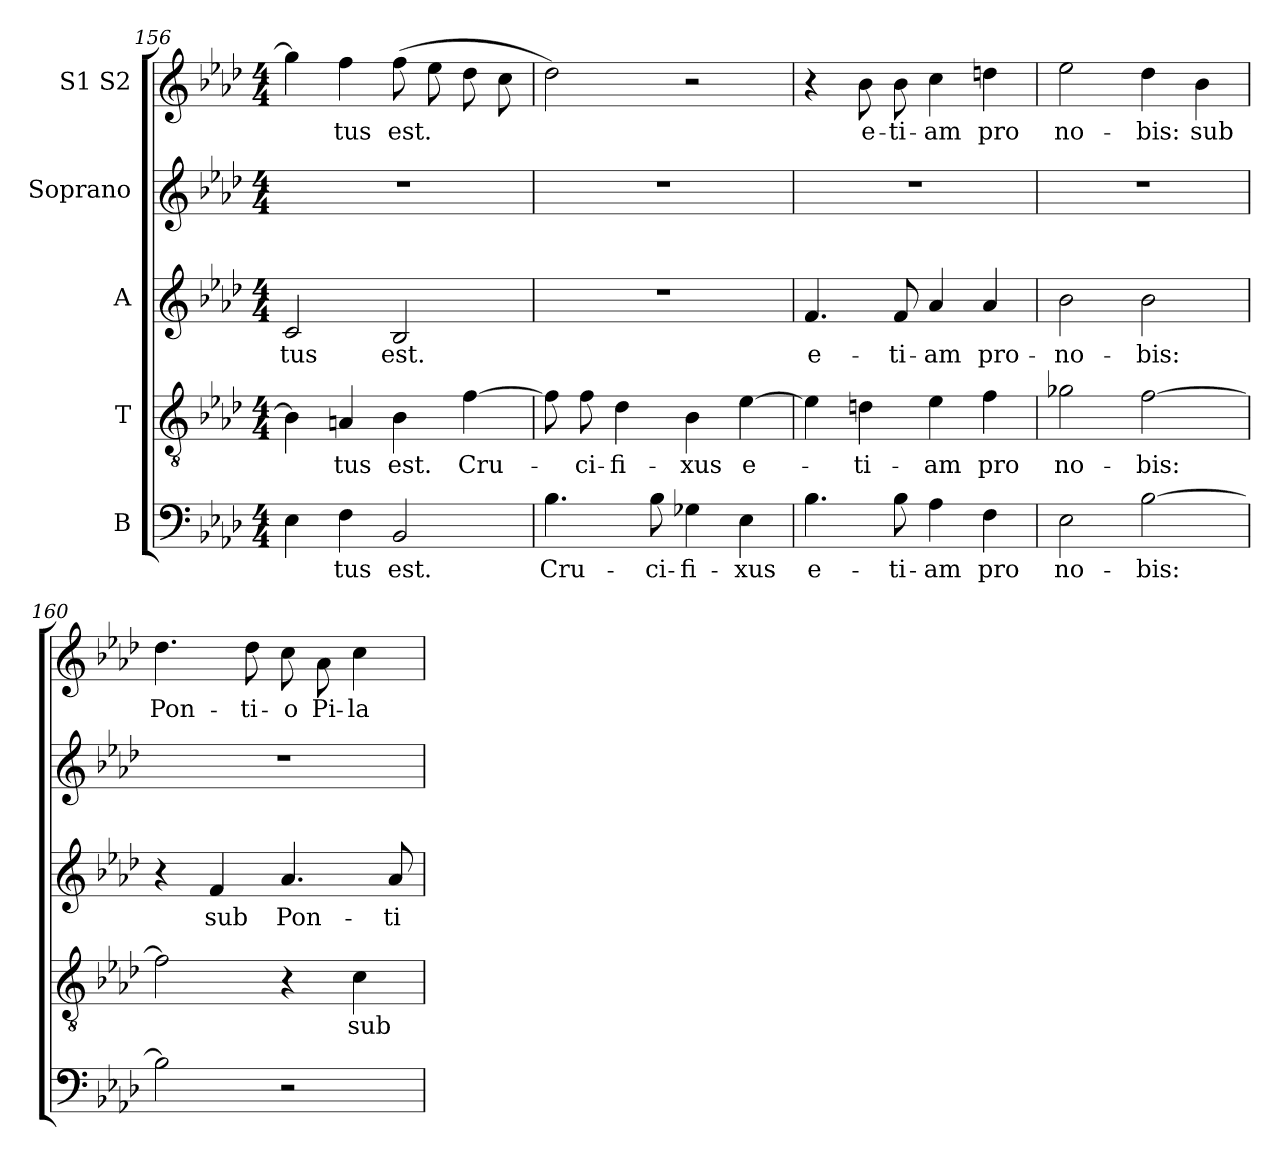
**kern	**text	**kern	**text	**kern	**text	**kern	**kern	**text
*part5	*part5	*part4	*part4	*part3	*part3	*part2	*part1	*part1
*staff5	*staff5	*staff4	*staff4	*staff3	*staff3	*staff2	*staff1	*staff1
*I"B	*	*I"T	*	*I"A	*	*I"Soprano	*I"S1 S2	*
*clefF4	*	*clefGv2	*	*clefG2	*	*clefG2	*clefG2	*
*	*	*ITrd7c12	*	*	*	*	*	*
*k[b-e-a-d-]	*	*k[b-e-a-d-]	*	*k[b-e-a-d-]	*	*k[b-e-a-d-]	*k[b-e-a-d-]	*
*f:	*	*f:	*	*f:	*	*f:	*f:	*
*M4/4	*	*M4/4	*	*M4/4	*	*M4/4	*M4/4	*
=156	=156	=156	=156	=156	=156	=156	=156	=156
!	!	!	!	!	!LO:LY:b:color=#000000	!	!	!
4E-i\	.	4BB-i\]	.	2ci/	-tus	1r	4gg-i\]	.
!	!LO:LY:b:color=#000000	!	!	!	!	!	!	!
!	!	!	!LO:LY:b:color=#000000	!	!	!	!	!
!	!	!	!	!	!	!	!	!LO:LY:b:color=#000000
4Fi\	-tus	4AAni/	-tus	.	.	.	4ffi\	-tus
!	!LO:LY:b:color=#000000	!	!	!	!	!	!	!
!	!	!	!LO:LY:b:color=#000000	!	!	!	!	!
!	!	!	!	!	!LO:LY:b:color=#000000	!	!	!
!	!	!	!	!	!	!	!	!LO:LY:b:color=#000000
2BB-i/	est.	4BB-i\	est.	2B-i/	est.	.	(8ffi\	est.
.	.	.	.	.	.	.	8ee-i\	.
!	!	!	!LO:LY:b:color=#000000	!	!	!	!	!
.	.	[4Fi\	Cru-	.	.	.	8dd-i\	.
.	.	.	.	.	.	.	8cci\	.
=157	=157	=157	=157	=157	=157	=157	=157	=157
!	!LO:LY:b:color=#000000	!	!	!	!	!	!	!
4.B-i\	Cru-	8Fi\]	.	1r	.	1r	2dd-i\)	.
!	!	!	!LO:LY:b:color=#000000	!	!	!	!	!
.	.	8Fi\	-ci-	.	.	.	.	.
!	!	!	!LO:LY:b:color=#000000	!	!	!	!	!
.	.	4D-i\	-fi-	.	.	.	.	.
!	!LO:LY:b:color=#000000	!	!	!	!	!	!	!
8B-i\	-ci-	.	.	.	.	.	.	.
!	!LO:LY:b:color=#000000	!	!	!	!	!	!	!
!	!	!	!LO:LY:b:color=#000000	!	!	!	!	!
4G-Xi\	-fi-	4BB-i\	-xus	.	.	.	2r	.
!	!LO:LY:b:color=#000000	!	!	!	!	!	!	!
!	!	!	!LO:LY:b:color=#000000	!	!	!	!	!
4E-i\	-xus	[4E-i\	e-	.	.	.	.	.
=158	=158	=158	=158	=158	=158	=158	=158	=158
!	!LO:LY:b:color=#000000	!	!	!	!	!	!	!
!	!	!	!	!	!LO:LY:b:color=#000000	!	!	!
4.B-i\	e-	4E-i\]	.	4.fi/	e-	1r	4r	.
!	!	!	!LO:LY:b:color=#000000	!	!	!	!	!
!	!	!	!	!	!	!	!	!LO:LY:b:color=#000000
.	.	4Dni\	-ti-	.	.	.	8b-i\	e-
!	!LO:LY:b:color=#000000	!	!	!	!	!	!	!
!	!	!	!	!	!LO:LY:b:color=#000000	!	!	!
!	!	!	!	!	!	!	!	!LO:LY:b:color=#000000
8B-i\	-ti-	.	.	8fi/	-ti-	.	8b-i\	-ti-
!	!LO:LY:b:color=#000000	!	!	!	!	!	!	!
!	!	!	!LO:LY:b:color=#000000	!	!	!	!	!
!	!	!	!	!	!LO:LY:b:color=#000000	!	!	!
!	!	!	!	!	!	!	!	!LO:LY:b:color=#000000
4A-i\	-am	4E-i\	-am	4a-i/	-am	.	4cci\	-am
!	!LO:LY:b:color=#000000	!	!	!	!	!	!	!
!	!	!	!LO:LY:b:color=#000000	!	!	!	!	!
!	!	!	!	!	!LO:LY:b:color=#000000	!	!	!
!	!	!	!	!	!	!	!	!LO:LY:b:color=#000000
4Fi\	pro	4Fi\	pro	4a-i/	pro-	.	4ddni\	pro
=159	=159	=159	=159	=159	=159	=159	=159	=159
!	!LO:LY:b:color=#000000	!	!	!	!	!	!	!
!	!	!	!LO:LY:b:color=#000000	!	!	!	!	!
!	!	!	!	!	!LO:LY:b:color=#000000	!	!	!
!	!	!	!	!	!	!	!	!LO:LY:b:color=#000000
2E-i\	no-	2G-Xi\	no-	2b-i\	-no-	1r	2ee-i\	no-
!	!LO:LY:b:color=#000000	!	!	!	!	!	!	!
!	!	!	!LO:LY:b:color=#000000	!	!	!	!	!
!	!	!	!	!	!LO:LY:b:color=#000000	!	!	!
!	!	!	!	!	!	!	!	!LO:LY:b:color=#000000
[2B-i\	-bis:	[2Fi\	-bis:	2b-i\	-bis:	.	4dd-i\	-bis:
!	!	!	!	!	!	!	!	!LO:LY:b:color=#000000
.	.	.	.	.	.	.	4b-i\	sub
=160	=160	=160	=160	=160	=160	=160	=160	=160
!	!	!	!	!	!	!	!	!LO:LY:b:color=#000000
2B-i\]	.	2Fi\]	.	4r	.	1r	4.dd-i\	Pon-
!	!	!	!	!	!LO:LY:b:color=#000000	!	!	!
.	.	.	.	4fi/	sub	.	.	.
!	!	!	!	!	!	!	!	!LO:LY:b:color=#000000
.	.	.	.	.	.	.	8dd-i\	-ti-
!	!	!	!	!	!LO:LY:b:color=#000000	!	!	!
!	!	!	!	!	!	!	!	!LO:LY:b:color=#000000
2r	.	4r	.	4.a-i/	Pon-	.	8cci\	-o
!	!	!	!	!	!	!	!	!LO:LY:b:color=#000000
.	.	.	.	.	.	.	8a-i\	Pi-
!	!	!	!LO:LY:b:color=#000000	!	!	!	!	!
!	!	!	!	!	!	!	!	!LO:LY:b:color=#000000
.	.	4Ci\	sub	.	.	.	4cci\	-la-
!	!	!	!	!	!LO:LY:b:color=#000000	!	!	!
.	.	.	.	8a-i/	-ti-	.	.	.
=	=	=	=	=	=	=	=	=
*-	*-	*-	*-	*-	*-	*-	*-	*-
